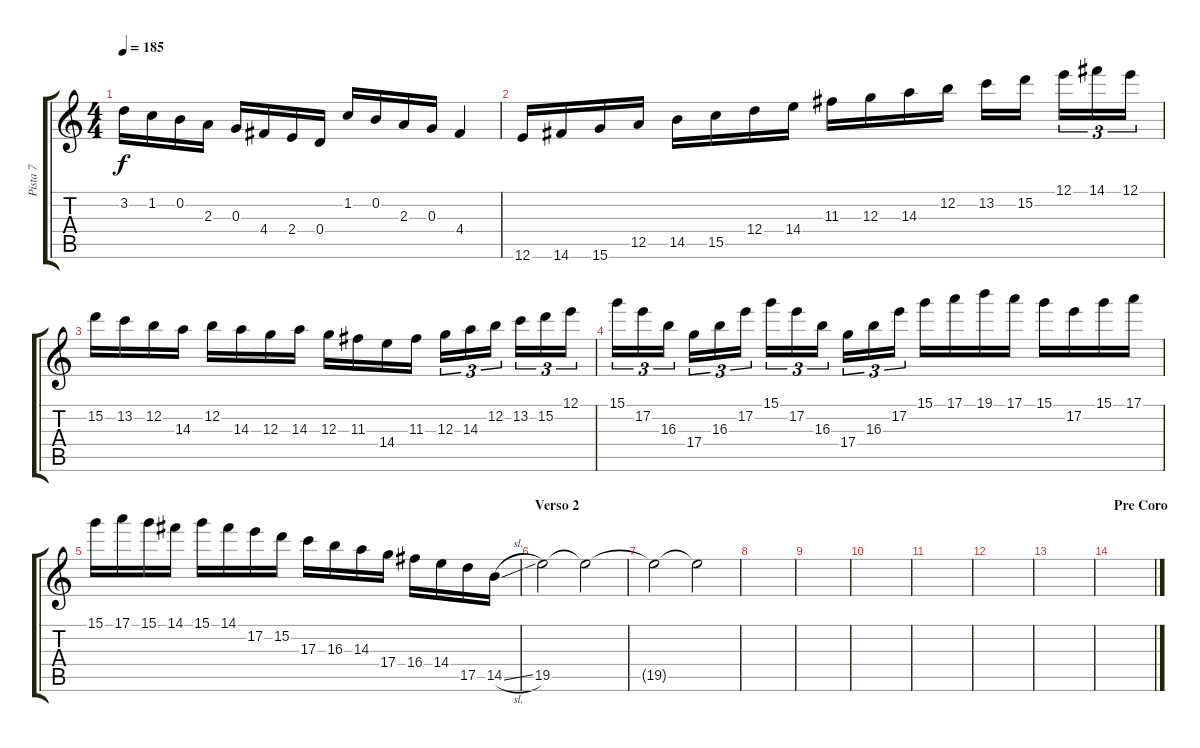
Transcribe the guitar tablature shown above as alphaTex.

\track ("Pista 7" "Pista 7") {instrument overdrivenguitar}
\staff {score tabs}
\tuning (E4 B3 G3 D3 A2 E2) {hide}
\ts (4 4)
\tempo 185
\clef g2
\ks c
3.2.16{dy f} 1.2.16 0.2.16 2.3.16 0.3.16 4.4.16 2.4.16 0.4.16 1.2.16 0.2.16 2.3.16 0.3.16 4.4.4 |
12.6.16 14.6.16 15.6.16 12.5.16 14.5.16 15.5.16 12.4.16 14.4.16 11.3.16 12.3.16 14.3.16 12.2.16 13.2.16 15.2.16 12.1.16{tu (3 2)} 14.1.16{tu (3 2)} 12.1.16{tu (3 2)} |
15.2.16 13.2.16 12.2.16 14.3.16 12.2.16 14.3.16 12.3.16 14.3.16 12.3.16 11.3.16 14.4.16 11.3.16 12.3.16{tu (3 2)} 14.3.16{tu (3 2)} 12.2.16{tu (3 2)} 13.2.16{tu (3 2)} 15.2.16{tu (3 2)} 12.1.16{tu (3 2)} |
15.1.16{tu (3 2)} 17.2.16{tu (3 2)} 16.3.16{tu (3 2)} 17.4.16{tu (3 2)} 16.3.16{tu (3 2)} 17.2.16{tu (3 2)} 15.1.16{tu (3 2)} 17.2.16{tu (3 2)} 16.3.16{tu (3 2)} 17.4.16{tu (3 2)} 16.3.16{tu (3 2)} 17.2.16{tu (3 2)} 15.1.16 17.1.16 19.1.16 17.1.16 15.1.16 17.2.16 15.1.16 17.1.16 |
15.1.16 17.1.16 15.1.16 14.1.16 15.1.16 14.1.16 17.2.16 15.2.16 17.3.16 16.3.16 14.3.16 17.4.16 16.4.16 14.4.16 17.5.16 14.5{sl}.16 |
\section ("" "Verso 2")
19.5.2 19.5{t}.2{volume 0} |
19.5{t}.2 19.5{t}.2 |
|
|
|
|
|
|
\section ("" "Pre Coro")
